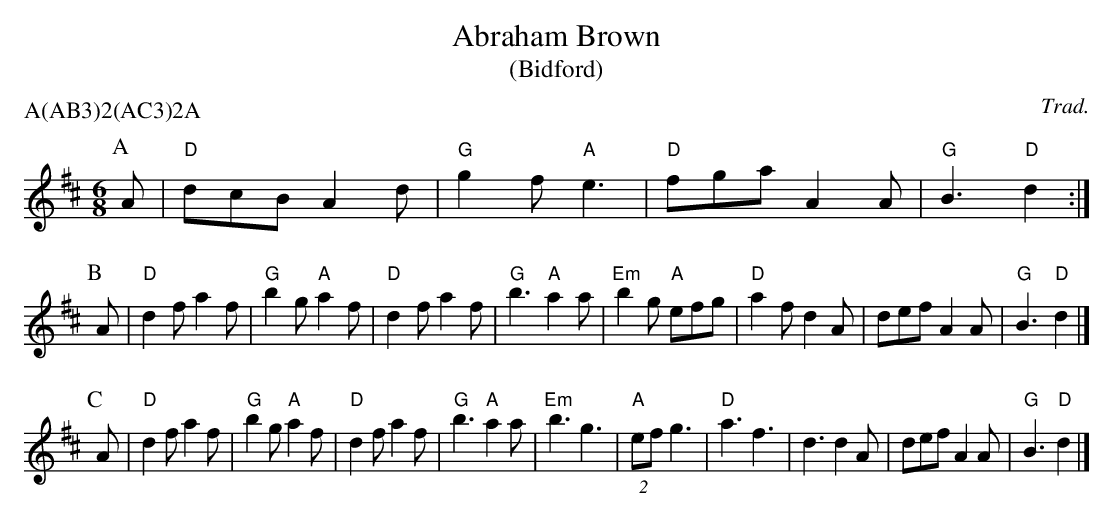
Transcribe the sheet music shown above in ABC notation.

X:1
T:Abraham Brown
T:(Bidford)
C:Trad.
M:6/8
P:A(AB3)2(AC3)2A
K:D
P:A
A | "D"dcB A2 d | "G"g2 f "A"e3 | "D"fga A2 A | "G"B3 "D"d2 :|
P: B
A | "D"d2 f a2 f | "G"b2 g "A"a2 f | "D"d2 f a2 f | "G"b3 "A"a2 a |\
"Em"b2 g "A"efg | "D"a2 f d2 A | def A2 A | "G"B3 "D"d2 |]
P: C
A | "D"d2 f a2 f | "G"b2 g "A"a2 f | "D"d2 f a2 f | "G"b3 "A"a2 a |\
"Em"b3 g3 | "A"(2ef g3 | "D"a3 f3 | d3 d2 A | def A2 A | "G"B3 "D"d2 |]
